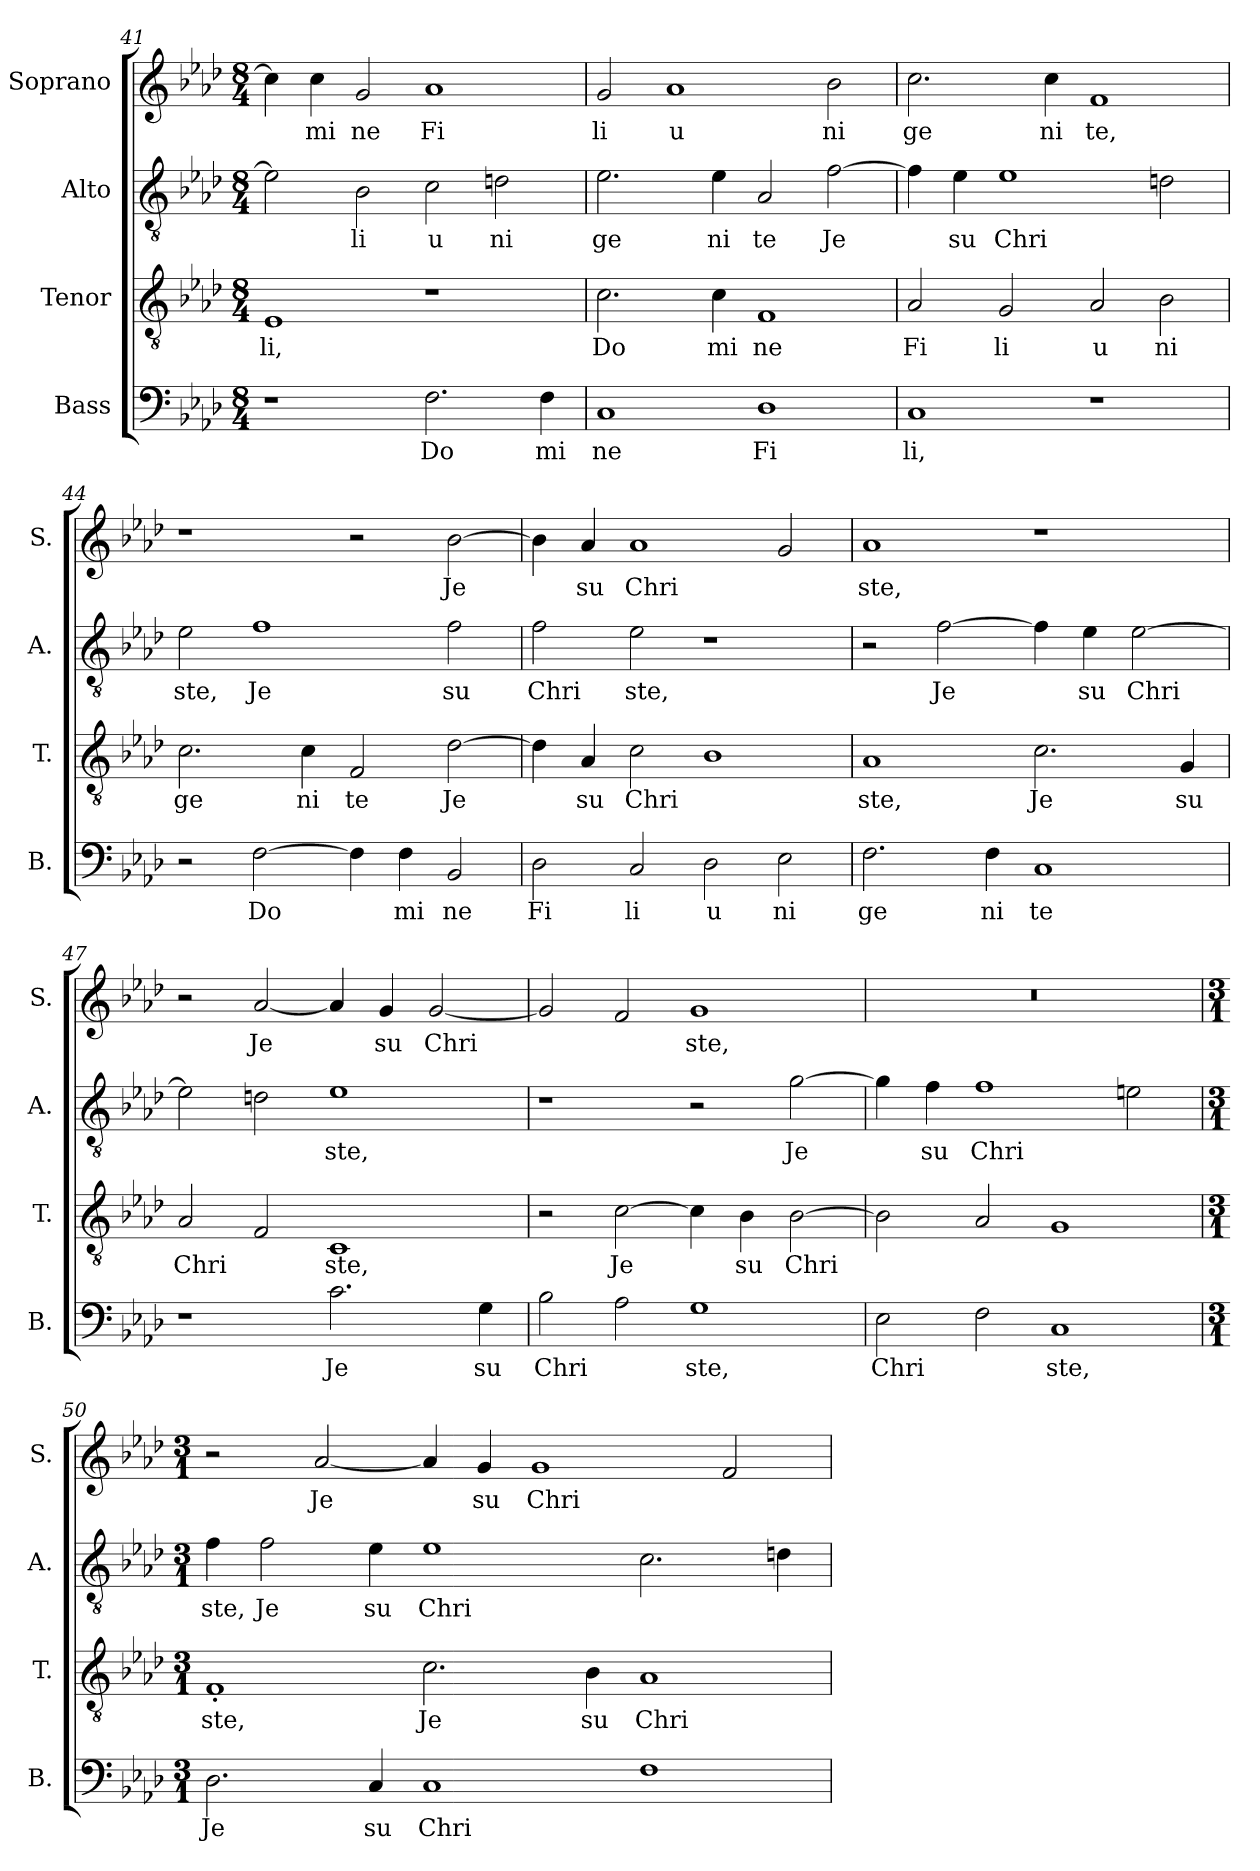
**kern	**text	**kern	**text	**kern	**text	**kern	**text
*part4	*part4	*part3	*part3	*part2	*part2	*part1	*part1
*staff4	*staff4	*staff3	*staff3	*staff2	*staff2	*staff1	*staff1
*I"Bass	*	*I"Tenor	*	*I"Alto	*	*I"Soprano	*
*I'B.	*	*I'T.	*	*I'A.	*	*I'S.	*
!!LO:LB:g=z
*clefF4	*	*clefGv2	*	*clefGv2	*	*clefG2	*
*k[b-e-a-d-]	*	*k[b-e-a-d-]	*	*k[b-e-a-d-]	*	*k[b-e-a-d-]	*
*M8/4	*	*M8/4	*	*M8/4	*	*M8/4	*
=41	=41	=41	=41	=41	=41	=41	=41
!	!	!	!LO:LY:b	!	!	!	!
1r	.	1E-	li,	2e-\]	.	4cc\]	.
!	!	!	!	!	!	!	!LO:LY:b
.	.	.	.	.	.	4cc\	mi
!	!	!	!	!	!LO:LY:b	!	!LO:LY:b
.	.	.	.	2B-\	li	2g/	ne
!	!LO:LY:b	!	!	!	!LO:LY:b	!	!LO:LY:b
2.F\	Do	1r	.	2c\	u	1a-	Fi
!	!	!	!	!	!LO:LY:b	!	!
.	.	.	.	2dn\	ni	.	.
!	!LO:LY:b	!	!	!	!	!	!
4F\	mi	.	.	.	.	.	.
=42	=42	=42	=42	=42	=42	=42	=42
!	!LO:LY:b	!	!LO:LY:b	!	!LO:LY:b	!	!LO:LY:b
1C	ne	2.c\	Do	2.e-\	ge	2g/	li
!	!	!	!	!	!	!	!LO:LY:b
.	.	.	.	.	.	1a-	u
!	!	!	!LO:LY:b	!	!LO:LY:b	!	!
.	.	4c\	mi	4e-\	ni	.	.
!	!LO:LY:b	!	!LO:LY:b	!	!LO:LY:b	!	!
1D-	Fi	1F	ne	2A-/	te	.	.
!	!	!	!	!	!LO:LY:b	!	!LO:LY:b
.	.	.	.	[2f\	Je	2b-\	ni
=43	=43	=43	=43	=43	=43	=43	=43
!	!LO:LY:b	!	!LO:LY:b	!	!	!	!LO:LY:b
1C	li,	2A-/	Fi	4f\]	.	2.cc\	ge
!	!	!	!	!	!LO:LY:b	!	!
.	.	.	.	4e-\	su	.	.
!	!	!	!LO:LY:b	!	!LO:LY:b	!	!
.	.	2G/	li	1e-	Chri	.	.
!	!	!	!	!	!	!	!LO:LY:b
.	.	.	.	.	.	4cc\	ni
!	!	!	!LO:LY:b	!	!	!	!LO:LY:b
1r	.	2A-/	u	.	.	1f	te,
!	!	!	!LO:LY:b	!	!	!	!
.	.	2B-\	ni	2dn\	.	.	.
=44	=44	=44	=44	=44	=44	=44	=44
!	!	!	!LO:LY:b	!	!LO:LY:b	!	!
2r	.	2.c\	ge	2e-\	ste,	1r	.
!	!LO:LY:b	!	!	!	!LO:LY:b	!	!
[2F\	Do	.	.	1f	Je	.	.
!	!	!	!LO:LY:b	!	!	!	!
.	.	4c\	ni	.	.	.	.
!	!	!	!LO:LY:b	!	!	!	!
4F\]	.	2F/	te	.	.	2r	.
!	!LO:LY:b	!	!	!	!	!	!
4F\	mi	.	.	.	.	.	.
!	!LO:LY:b	!	!LO:LY:b	!	!LO:LY:b	!	!LO:LY:b
2BB-/	ne	[2d-\	Je	2f\	su	[2b-\	Je
=45	=45	=45	=45	=45	=45	=45	=45
!	!LO:LY:b	!	!	!	!LO:LY:b	!	!
2D-\	Fi	4d-\]	.	2f\	Chri	4b-\]	.
!	!	!	!LO:LY:b	!	!	!	!LO:LY:b
.	.	4A-/	su	.	.	4a-/	su
!	!LO:LY:b	!	!LO:LY:b	!	!LO:LY:b	!	!LO:LY:b
2C/	li	2c\	Chri	2e-\	ste,	1a-	Chri
!	!LO:LY:b	!	!	!	!	!	!
2D-\	u	1B-	.	1r	.	.	.
!	!LO:LY:b	!	!	!	!	!	!
2E-\	ni	.	.	.	.	2g/	.
=46	=46	=46	=46	=46	=46	=46	=46
!	!LO:LY:b	!	!LO:LY:b	!	!	!	!LO:LY:b
2.F\	ge	1A-	ste,	2r	.	1a-	ste,
!	!	!	!	!	!LO:LY:b	!	!
.	.	.	.	[2f\	Je	.	.
!	!LO:LY:b	!	!	!	!	!	!
4F\	ni	.	.	.	.	.	.
!	!LO:LY:b	!	!LO:LY:b	!	!	!	!
1C	te	2.c\	Je	4f\]	.	1r	.
!	!	!	!	!	!LO:LY:b	!	!
.	.	.	.	4e-\	su	.	.
!	!	!	!	!	!LO:LY:b	!	!
.	.	.	.	[2e-\	Chri	.	.
!	!	!	!LO:LY:b	!	!	!	!
.	.	4G/	su	.	.	.	.
!!LO:PB:g=z
=47	=47	=47	=47	=47	=47	=47	=47
!	!	!	!LO:LY:b	!	!	!	!
1r	.	2A-/	Chri	2e-\]	.	2r	.
!	!	!	!	!	!	!	!LO:LY:b
.	.	2F/	.	2dn\	.	[2a-/	Je
!	!LO:LY:b	!	!LO:LY:b	!	!LO:LY:b	!	!
2.c\	Je	1C	ste,	1e-	ste,	4a-/]	.
!	!	!	!	!	!	!	!LO:LY:b
.	.	.	.	.	.	4g/	su
!	!	!	!	!	!	!	!LO:LY:b
.	.	.	.	.	.	[2g/	Chri
!	!LO:LY:b	!	!	!	!	!	!
4G\	su	.	.	.	.	.	.
=48	=48	=48	=48	=48	=48	=48	=48
!	!LO:LY:b	!	!	!	!	!	!
2B-\	Chri	2r	.	1r	.	2g/]	.
!	!	!	!LO:LY:b	!	!	!	!
2A-\	.	[2c\	Je	.	.	2f/	.
!	!LO:LY:b	!	!	!	!	!	!LO:LY:b
1G	ste,	4c\]	.	2r	.	1g	ste,
!	!	!	!LO:LY:b	!	!	!	!
.	.	4B-\	su	.	.	.	.
!	!	!	!LO:LY:b	!	!LO:LY:b	!	!
.	.	[2B-\	Chri	[2g\	Je	.	.
=49	=49	=49	=49	=49	=49	=49	=49
!	!LO:LY:b	!	!	!	!	!	!
2E-\	Chri	2B-\]	.	4g\]	.	0r	.
!	!	!	!	!	!LO:LY:b	!	!
.	.	.	.	4f\	su	.	.
!	!	!	!	!	!LO:LY:b	!	!
2F\	.	2A-/	.	1f	Chri	.	.
!	!LO:LY:b	!	!	!	!	!	!
1C	ste,	1G	.	.	.	.	.
.	.	.	.	2en\	.	.	.
=50	=50	=50	=50	=50	=50	=50	=50
*M3/1	*	*M3/1	*	*M3/1	*	*M3/1	*
!	!LO:LY:b	!	!LO:LY:b	!	!LO:LY:b	!	!
2.D-\	Je	1F'	ste,	4f\	ste,	2r	.
!	!	!	!	!	!LO:LY:b	!	!
.	.	.	.	2f\	Je	.	.
!	!	!	!	!	!	!	!LO:LY:b
.	.	.	.	.	.	[2a-/	Je
!	!LO:LY:b	!	!	!	!LO:LY:b	!	!
4C/	su	.	.	4e-\	su	.	.
!	!LO:LY:b	!	!LO:LY:b	!	!LO:LY:b	!	!
1C	Chri	2.c\	Je	1e-	Chri	4a-/]	.
!	!	!	!	!	!	!	!LO:LY:b
.	.	.	.	.	.	4g/	su
!	!	!	!	!	!	!	!LO:LY:b
.	.	.	.	.	.	1g	Chri
!	!	!	!LO:LY:b	!	!	!	!
.	.	4B-\	su	.	.	.	.
!	!	!	!LO:LY:b	!	!	!	!
1F	.	1A-	Chri	2.c\	.	.	.
.	.	.	.	.	.	2f/	.
.	.	.	.	4dn\	.	.	.
=	=	=	=	=	=	=	=
*-	*-	*-	*-	*-	*-	*-	*-
